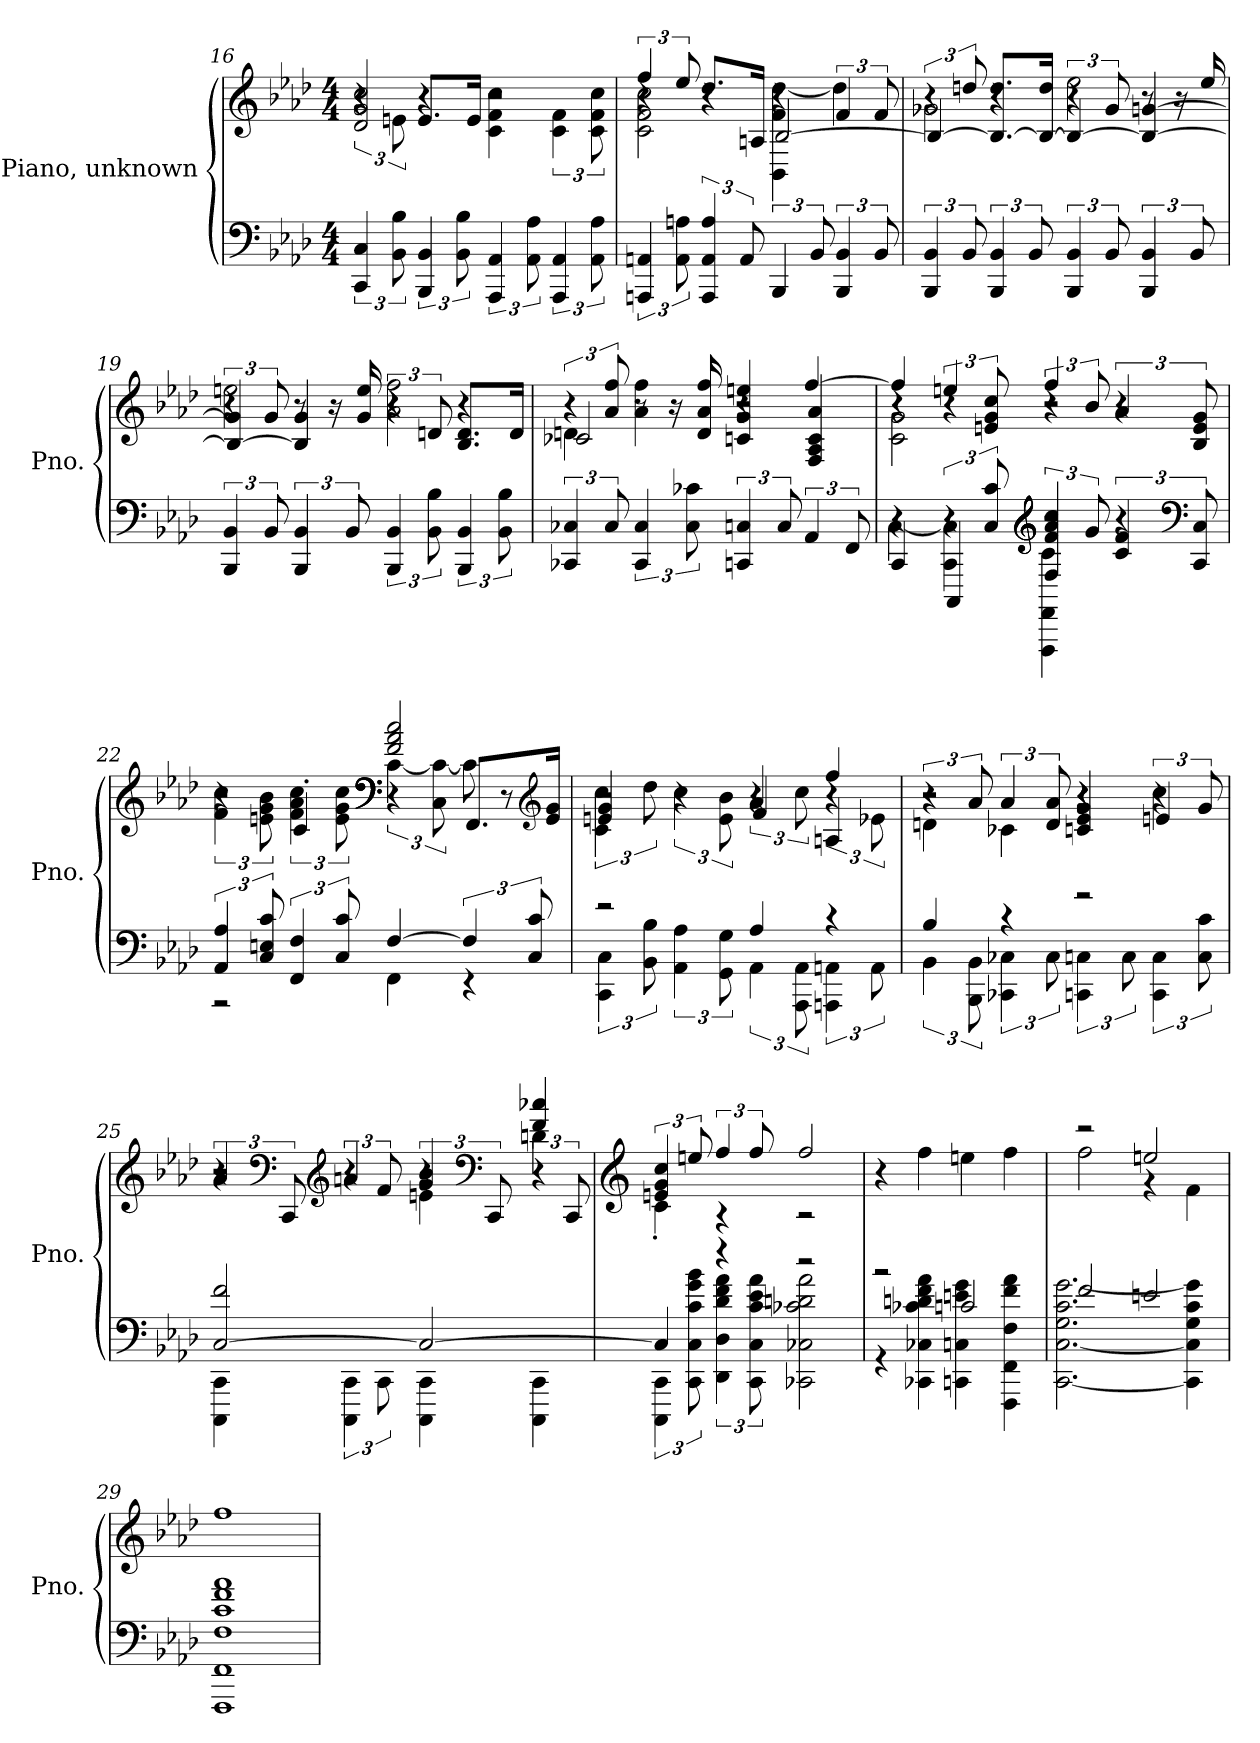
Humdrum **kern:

**kern	**kern
*part1	*part1
*staff2	*staff1
*I"Piano, unknown	*
*I'Pno.	*
*clefF4	*clefG2
*k[b-e-a-d-]	*k[b-e-a-d-]
*M4/4	*M4/4
=16	=16
*	*^
*	*	*^
6CC/ 6C/	2d-/ 2g/ 2cc/	6r	4r
12BB-\ 12B-\	.	12en\	.
6BBB-/ 6BB-/	.	4r	8.e/L
12BB-\ 12B-\	.	.	.
.	.	.	16e/Jk
6AAA-/ 6AA-/	2r	4c\ 4f\ 4cc\	2r
12AA-\ 12A-\	.	.	.
6AAA-/ 6AA-/	.	6c\ 6f\	.
12AA-\ 12A-\	.	12c\ 12f\ 12cc\	.
!!LO:LB:g=z	!!	!!
=17	=17	=17	=17
6AAAn/ 6AAn/	6ff/	2c\ 2f\ 2cc\	4r
12AA\ 12An\	12ee-/	.	.
6AAA/ 6AA/ 6A/	4r	.	8.dd-/L
12AA/	.	.	.
.	.	.	16An/Jk
6BBB-/	4r	4BB-\ 4f\ [4dd-\	[2B-/
12BB-/	.	.	.
6BBB-/ 6BB-/	6f/	4dd-\]	.
12BB-/	12f/	.	.
=18	=18	=18	=18
6BBB-/ 6BB-/	6r	2g-X\	4B-/_
12BB-/	12ddn/	.	.
6BBB-/ 6BB-/	4r	.	8.B-/_ 8.dd/L
12BB-/	.	.	.
.	.	.	16B-/_ 16dd/Jk
6BBB-/ 6BB-/	6r	2ee-\	4B-/_
12BB-/	12g-/	.	.
6BBB-/ 6BB-/	8r	.	4B-/_ [4gn/
.	16r	.	.
12BB-/	.	.	.
.	16ee-/	.	.
=19	=19	=19	=19
6BBB-/ 6BB-/	6r	2een\	4B-/_ 4g/]
12BB-/	12g/	.	.
6BBB-/ 6BB-/	8r	.	4B-/] 4g/
.	16r	.	.
12BB-/	.	.	.
.	16g/ 16ee/	.	.
6BBB-/ 6BB-/	6r	2a-\ 2ff\	4r
12BB-\ 12B-\	12dn/	.	.
6BBB-/ 6BB-/	4r	.	8.B-/ 8.d/L
12BB-\ 12B-\	.	.	.
.	.	.	16d/Jk
!!LO:LB:g=z	!!	!!
=20	=20	=20	=20
6CC-X/ 6C-X/	6r	4dn\	2c-X/
12C-/	12a-/ 12ff/	.	.
6CC-/ 6C-/	8r	4a-\ 4ff\	.
.	16r	.	.
12C-\ 12c-X\	.	.	.
.	16d/ 16a-/ 16ff/	.	.
6CCn/ 6Cn/	4cn/ 4g/ 4een/	2r	4r
12C/	.	.	.
6AA-/	[4ff/	.	4F/ 4A-/ 4c/ 4a-/
12FF/	.	.	.
=21	=21	=21	=21
*^	*	*	*
*	*^	*	*	*
4CC/	[4C\	4r	4ff/]	2c\ 2g\	4r
6r	4CC\ 4C\]	4CCC/	6r	.	4een/
12C/ 12c/	.	.	12en/ 12g/ 12cc/	.	.
*clefG2	*	*	*	*	*
6F/ 6f/ 6a-/ 6cc/	4FFF\ 4FF\ 4c\	2r	6r	2r	4ff/
12g/	.	.	12b-/	.	.
6c/ 6f/	4r	.	6a-/	.	4r
*clefF4	*	*	*	*	*
12CC/ 12C/	.	.	12B-/ 12e/ 12g/	.	.
*	*v	*v	*	*	*
!!LO:LB:g=z	!!	!!
=22	=22	=22	=22	=22
6AA-/ 6A-/	2r	2r	6f\ 6cc\	4r
12C/ 12En/ 12c/	.	.	12en\ 12g\ 12b-\	.
6FF/ 6F/	.	.	6f\ 6a-\ 6cc\	4c'/
12C/ 12c/	.	.	12e\ 12g\ 12cc\	.
*	*	*clefF4	*	*
[4F/	4FF\	2f/ 2a-/ 2cc/	[6c\	4r
.	.	.	12C\ 12c\_	.
6F/]	4r	.	8c\]	8.FF/L
.	.	.	8r	.
12C/ 12c/	.	.	.	.
*	*	*clefG2	*	*
.	.	.	.	16e/ 16g/Jk
=23	=23	=23	=23	=23
2r	6CC\ 6C\	4en/ 4g/	6c\ 6cc\	2r
.	12BB-\ 12B-\	.	12dd-\	.
.	6AA-\ 6A-\	4r	6cc\	.
.	12GG\ 12G\	.	12e\ 12b-\	.
4A-/	6AA-\	4a-/	6r	4f/
.	12AAA-\ 12AA-\	.	12cc\	.
4r	6AAAn\ 6AAn\	4ff/	6r	4An/
.	12AA\	.	12e-X\	.
=24	=24	=24	=24	=24
4B-/	6BB-\	6r	4dn\	2r
.	12BBB-\ 12BB-\	12a-/	.	.
4r	6CC-X\ 6C-X\	6a-/	4c-X\	.
.	12C-\	12d/ 12a-/	.	.
2r	6CCn\ 6Cn\	4cn/ 4e-/ 4g/	4r	4r
.	12C\	.	.	.
.	6CC\ 6C\	6r	4cc\	4en/
.	12C\ 12c\	12g/	.	.
!!LO:LB:g=z	!!	!!
=25	=25	=25	=25	=25
[2C/ 2f/	4CCC\ 4CC\	4a-/	2r	6r
*	*	*clefF4	*	*
.	.	.	.	12CC/
*	*	*clefG2	*	*
.	6CCC\ 6CC\	4an/	.	6r
.	12CC\	.	.	12f/
2C/_	4CCC\ 4CC\	4g/ 4b-/	4en\	6r
*	*	*clefF4	*	*
.	.	.	.	12CC/
.	4CCC\ 4CC\	4f/ 4cc-X/	4dn\	6r
.	.	.	.	12CC/
*	*	*v	*v	*v
=26	=26	=26
*	*	*clefG2
*	*	*^
4C/]	6CCC\ 6CC\	6en/ 6g/ 6cc/	4c'\
.	12CC\ 12C\ 12c\ 12g\ 12b-\	12een/	.
4r	6DD-\ 6D-\ 6d-\ 6f\ 6a-\	6ff/	4r
.	12CC\ 12C\ 12c\ 12e-\ 12a-\	12ff/	.
2r	2CC-X\ 2C-X\ 2c-X\ 2dn\ 2a-\	2ff/	2r
*	*	*v	*v
=27	=27	=27
2r	4r	4r
.	4CC-X\ 4C-X\ 4c-X\ 4dn\ 4f\ 4a-\	4ff\
2cn/	4CCn\ 4Cn\ 4en\ 4g\	4een\
.	4FFF\ 4FF\ 4F\ 4f\ 4a-\	4ff\
!!LO:LB:g=z
=28	=28	=28
*	*	*^
2f/	[2.CC\ [2.C\ 2.G\ 2.c\ [2.g\	2r	2ff\
2en/	.	2een/	4r
.	4CC\] 4C\] 4G\ 4c\ 4g\]	.	4f\
*v	*v	*	*
*	*v	*v
=29	=29
1FFF 1FF 1F 1c 1f 1a-	1ff
=	=
*-	*-
